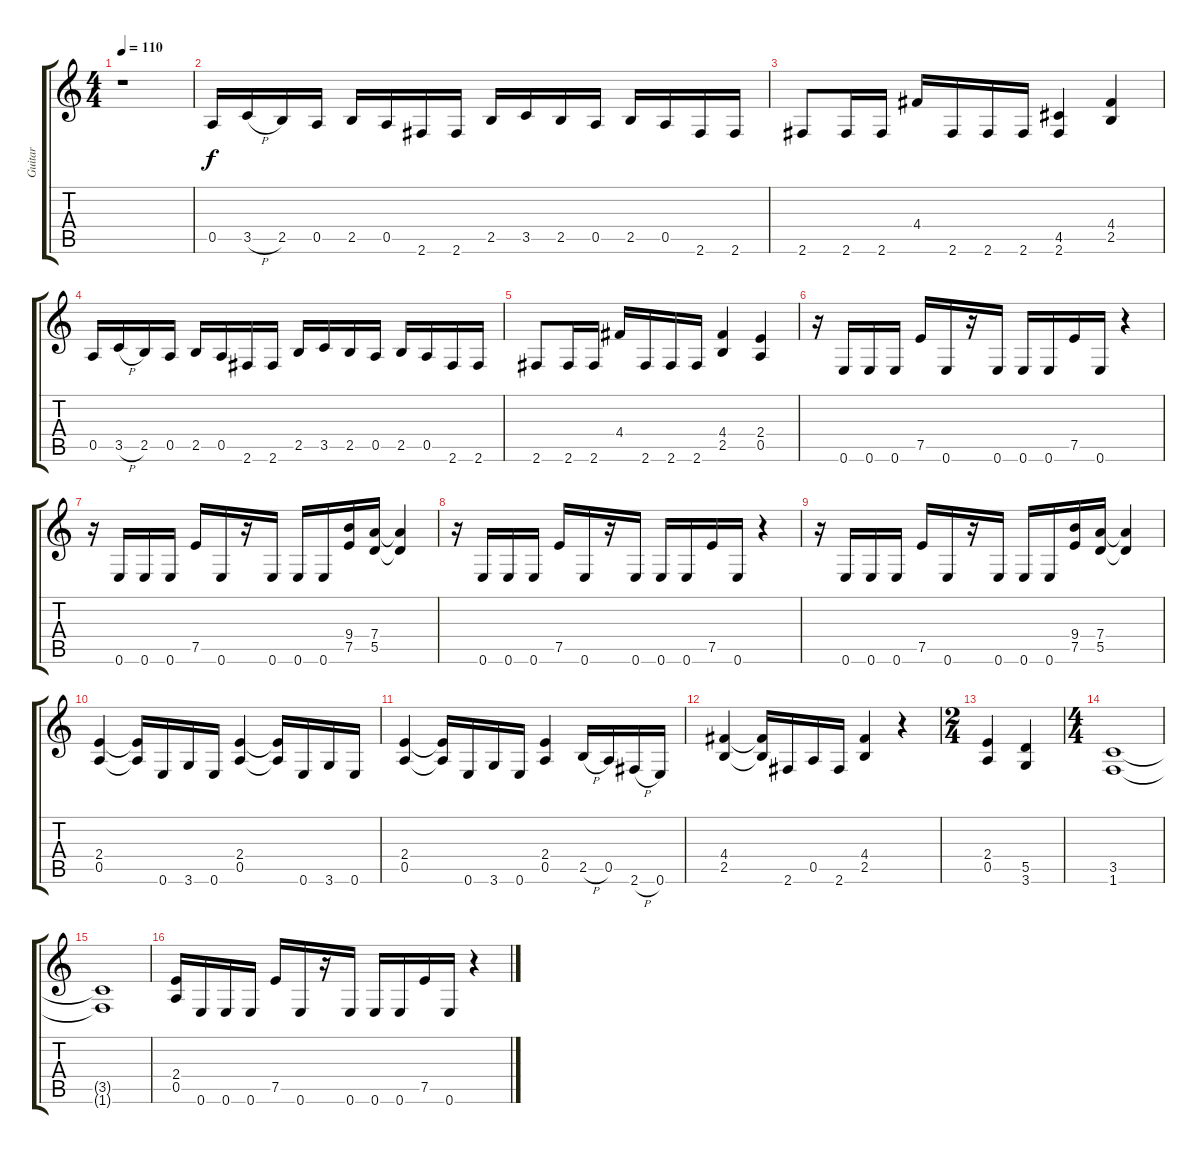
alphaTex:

\track ("Guitar" "Guitar") {instrument distortionguitar}
\staff {score tabs}
\tuning (E4 B3 G3 D3 A2 E2) {hide}
\ts (4 4)
\tempo 110
\clef g2
\ks c
r.1{dy f} |
0.5.16 3.5{h}.16 2.5.16 0.5.16 2.5.16 0.5.16 2.6.16 2.6.16 2.5.16 3.5.16 2.5.16 0.5.16 2.5.16 0.5.16 2.6.16 2.6.16 |
2.6.8 2.6.16 2.6.16 4.4.16 2.6.16 2.6.16 2.6.16 (4.5 2.6).4 (4.4 2.5).4 |
0.5.16 3.5{h}.16 2.5.16 0.5.16 2.5.16 0.5.16 2.6.16 2.6.16 2.5.16 3.5.16 2.5.16 0.5.16 2.5.16 0.5.16 2.6.16 2.6.16 |
2.6.8 2.6.16 2.6.16 4.4.16 2.6.16 2.6.16 2.6.16 (4.4 2.5).4 (2.4 0.5).4 |
r.16 0.6.16 0.6.16 0.6.16 7.5.16 0.6.16 r.16 0.6.16 0.6.16 0.6.16 7.5.16 0.6.16 r.4 |
r.16 0.6.16 0.6.16 0.6.16 7.5.16 0.6.16 r.16 0.6.16 0.6.16 0.6.16 (9.4 7.5).16 (7.4 5.5).16 (7.4{t} 5.5{t}).4 |
r.16 0.6.16 0.6.16 0.6.16 7.5.16 0.6.16 r.16 0.6.16 0.6.16 0.6.16 7.5.16 0.6.16 r.4 |
r.16 0.6.16 0.6.16 0.6.16 7.5.16 0.6.16 r.16 0.6.16 0.6.16 0.6.16 (9.4 7.5).16 (7.4 5.5).16 (7.4{t} 5.5{t}).4 |
(2.4 0.5).4 (2.4{t} 0.5{t}).16 0.6.16 3.6.16 0.6.16 (2.4 0.5).4 (2.4{t} 0.5{t}).16 0.6.16 3.6.16 0.6.16 |
(2.4 0.5).4 (2.4{t} 0.5{t}).16 0.6.16 3.6.16 0.6.16 (2.4 0.5).4 2.5{h}.16 0.5.16 2.6{h}.16 0.6.16 |
(4.4 2.5).4 (4.4{t} 2.5{t}).16 2.6.16 0.5.16 2.6.16 (4.4 2.5).4 r.4 |
\ts (2 4)
(2.4 0.5).4 (5.5 3.6).4 |
\ts (4 4)
(3.5 1.6).1 |
(3.5{t} 1.6{t}).1 |
(2.4 0.5).16 0.6.16 0.6.16 0.6.16 7.5.16 0.6.16 r.16 0.6.16 0.6.16 0.6.16 7.5.16 0.6.16 r.4
